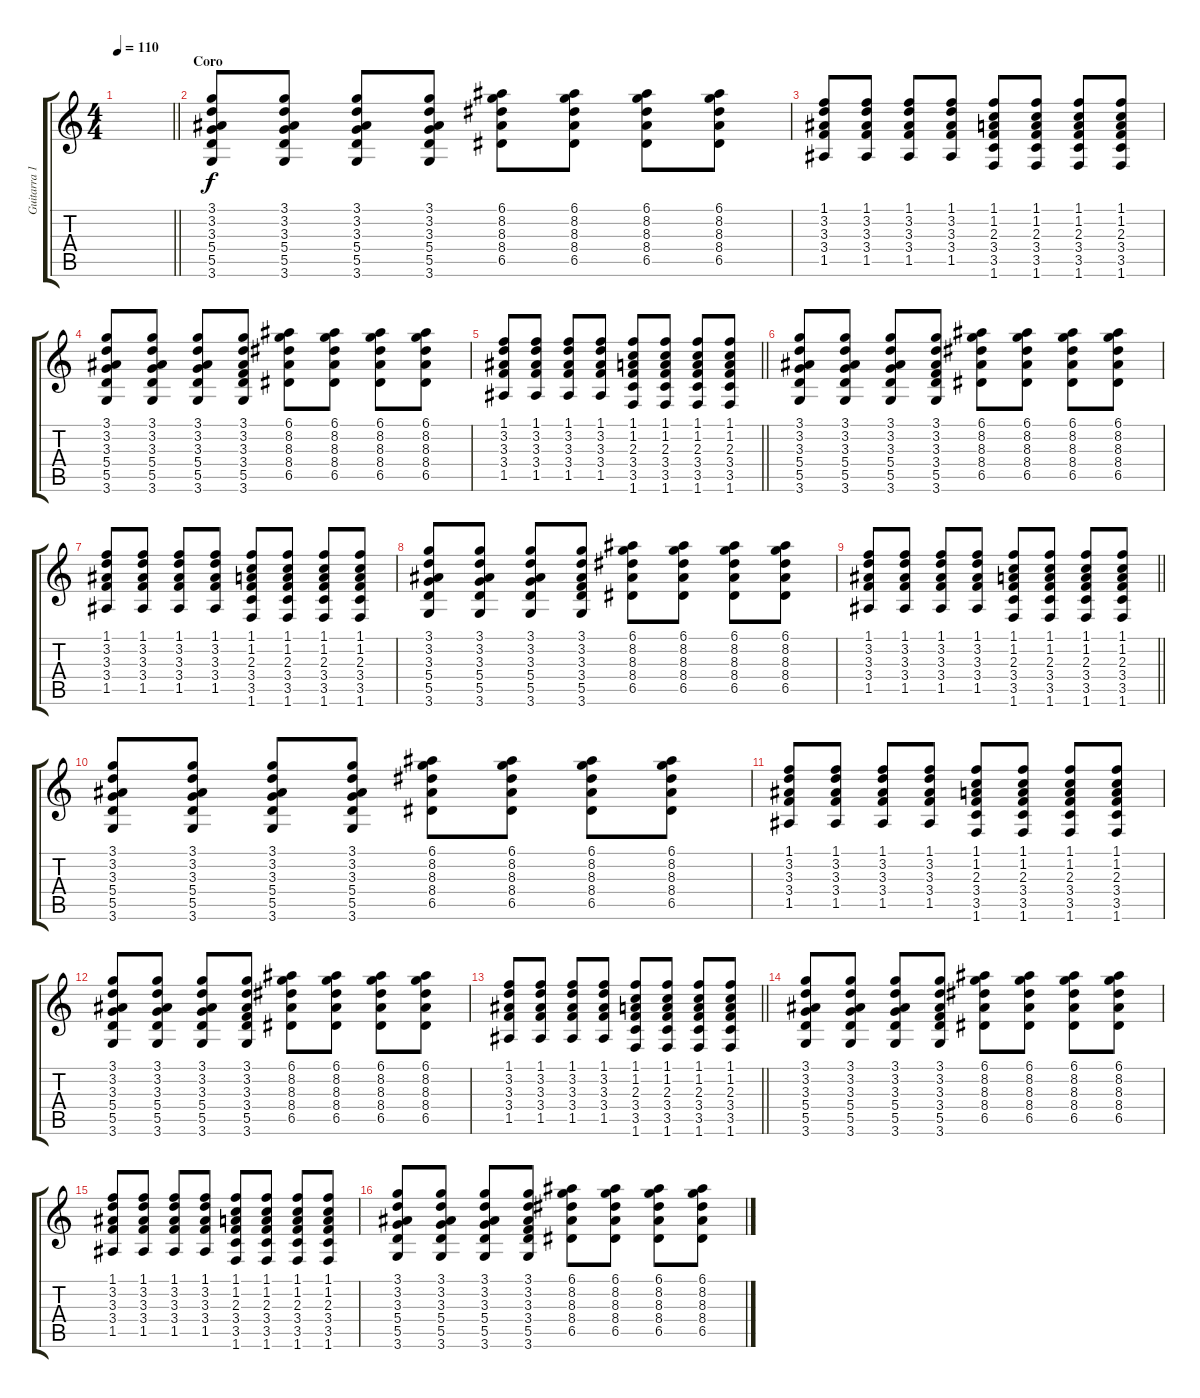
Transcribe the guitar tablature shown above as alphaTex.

\track ("Guitarra 1" "Guitarra 1") {instrument acousticguitarsteel}
\staff {score tabs}
\tuning (E4 B3 G3 D3 A2 E2) {hide}
\ts (4 4)
\tempo 110
\clef g2
\barLineRight lightlight
\ks c
|
\section ("" "Coro")
(3.1 3.2 3.3 5.4 5.5 3.6).8 (3.1 3.2 3.3 5.4 5.5 3.6).8 (3.1 3.2 3.3 5.4 5.5 3.6).8 (3.1 3.2 3.3 5.4 5.5 3.6).8 (6.1 8.2 8.3 8.4 6.5).8 (6.1 8.2 8.3 8.4 6.5).8 (6.1 8.2 8.3 8.4 6.5).8 (6.1 8.2 8.3 8.4 6.5).8 |
(1.1 3.2 3.3 3.4 1.5).8 (1.1 3.2 3.3 3.4 1.5).8 (1.1 3.2 3.3 3.4 1.5).8 (1.1 3.2 3.3 3.4 1.5).8 (1.1 1.2 2.3 3.4 3.5 1.6).8 (1.1 1.2 2.3 3.4 3.5 1.6).8 (1.1 1.2 2.3 3.4 3.5 1.6).8 (1.1 1.2 2.3 3.4 3.5 1.6).8 |
(3.1 3.2 3.3 5.4 5.5 3.6).8 (3.1 3.2 3.3 5.4 5.5 3.6).8 (3.1 3.2 3.3 5.4 5.5 3.6).8 (3.1 3.2 3.3 3.4 5.5 3.6).8 (6.1 8.2 8.3 8.4 6.5).8 (6.1 8.2 8.3 8.4 6.5).8 (6.1 8.2 8.3 8.4 6.5).8 (6.1 8.2 8.3 8.4 6.5).8 |
\barLineRight lightlight
(1.1 3.2 3.3 3.4 1.5).8 (1.1 3.2 3.3 3.4 1.5).8 (1.1 3.2 3.3 3.4 1.5).8 (1.1 3.2 3.3 3.4 1.5).8 (1.1 1.2 2.3 3.4 3.5 1.6).8 (1.1 1.2 2.3 3.4 3.5 1.6).8 (1.1 1.2 2.3 3.4 3.5 1.6).8 (1.1 1.2 2.3 3.4 3.5 1.6).8 |
\section ("" "")
(3.1 3.2 3.3 5.4 5.5 3.6).8 (3.1 3.2 3.3 5.4 5.5 3.6).8 (3.1 3.2 3.3 5.4 5.5 3.6).8 (3.1 3.2 3.3 3.4 5.5 3.6).8 (6.1 8.2 8.3 8.4 6.5).8 (6.1 8.2 8.3 8.4 6.5).8 (6.1 8.2 8.3 8.4 6.5).8 (6.1 8.2 8.3 8.4 6.5).8 |
(1.1 3.2 3.3 3.4 1.5).8 (1.1 3.2 3.3 3.4 1.5).8 (1.1 3.2 3.3 3.4 1.5).8 (1.1 3.2 3.3 3.4 1.5).8 (1.1 1.2 2.3 3.4 3.5 1.6).8 (1.1 1.2 2.3 3.4 3.5 1.6).8 (1.1 1.2 2.3 3.4 3.5 1.6).8 (1.1 1.2 2.3 3.4 3.5 1.6).8 |
(3.1 3.2 3.3 5.4 5.5 3.6).8 (3.1 3.2 3.3 5.4 5.5 3.6).8 (3.1 3.2 3.3 5.4 5.5 3.6).8 (3.1 3.2 3.3 3.4 5.5 3.6).8 (6.1 8.2 8.3 8.4 6.5).8 (6.1 8.2 8.3 8.4 6.5).8 (6.1 8.2 8.3 8.4 6.5).8 (6.1 8.2 8.3 8.4 6.5).8 |
\barLineRight lightlight
(1.1 3.2 3.3 3.4 1.5).8 (1.1 3.2 3.3 3.4 1.5).8 (1.1 3.2 3.3 3.4 1.5).8 (1.1 3.2 3.3 3.4 1.5).8 (1.1 1.2 2.3 3.4 3.5 1.6).8 (1.1 1.2 2.3 3.4 3.5 1.6).8 (1.1 1.2 2.3 3.4 3.5 1.6).8 (1.1 1.2 2.3 3.4 3.5 1.6).8 |
\section ("" "")
(3.1 3.2 3.3 5.4 5.5 3.6).8 (3.1 3.2 3.3 5.4 5.5 3.6).8 (3.1 3.2 3.3 5.4 5.5 3.6).8 (3.1 3.2 3.3 5.4 5.5 3.6).8 (6.1 8.2 8.3 8.4 6.5).8 (6.1 8.2 8.3 8.4 6.5).8 (6.1 8.2 8.3 8.4 6.5).8 (6.1 8.2 8.3 8.4 6.5).8 |
(1.1 3.2 3.3 3.4 1.5).8 (1.1 3.2 3.3 3.4 1.5).8 (1.1 3.2 3.3 3.4 1.5).8 (1.1 3.2 3.3 3.4 1.5).8 (1.1 1.2 2.3 3.4 3.5 1.6).8 (1.1 1.2 2.3 3.4 3.5 1.6).8 (1.1 1.2 2.3 3.4 3.5 1.6).8 (1.1 1.2 2.3 3.4 3.5 1.6).8 |
(3.1 3.2 3.3 5.4 5.5 3.6).8 (3.1 3.2 3.3 5.4 5.5 3.6).8 (3.1 3.2 3.3 5.4 5.5 3.6).8 (3.1 3.2 3.3 3.4 5.5 3.6).8 (6.1 8.2 8.3 8.4 6.5).8 (6.1 8.2 8.3 8.4 6.5).8 (6.1 8.2 8.3 8.4 6.5).8 (6.1 8.2 8.3 8.4 6.5).8 |
\barLineRight lightlight
(1.1 3.2 3.3 3.4 1.5).8 (1.1 3.2 3.3 3.4 1.5).8 (1.1 3.2 3.3 3.4 1.5).8 (1.1 3.2 3.3 3.4 1.5).8 (1.1 1.2 2.3 3.4 3.5 1.6).8 (1.1 1.2 2.3 3.4 3.5 1.6).8 (1.1 1.2 2.3 3.4 3.5 1.6).8 (1.1 1.2 2.3 3.4 3.5 1.6).8 |
\section ("" "")
(3.1 3.2 3.3 5.4 5.5 3.6).8 (3.1 3.2 3.3 5.4 5.5 3.6).8 (3.1 3.2 3.3 5.4 5.5 3.6).8 (3.1 3.2 3.3 3.4 5.5 3.6).8 (6.1 8.2 8.3 8.4 6.5).8 (6.1 8.2 8.3 8.4 6.5).8 (6.1 8.2 8.3 8.4 6.5).8 (6.1 8.2 8.3 8.4 6.5).8 |
(1.1 3.2 3.3 3.4 1.5).8 (1.1 3.2 3.3 3.4 1.5).8 (1.1 3.2 3.3 3.4 1.5).8 (1.1 3.2 3.3 3.4 1.5).8 (1.1 1.2 2.3 3.4 3.5 1.6).8 (1.1 1.2 2.3 3.4 3.5 1.6).8 (1.1 1.2 2.3 3.4 3.5 1.6).8 (1.1 1.2 2.3 3.4 3.5 1.6).8 |
(3.1 3.2 3.3 5.4 5.5 3.6).8 (3.1 3.2 3.3 5.4 5.5 3.6).8 (3.1 3.2 3.3 5.4 5.5 3.6).8 (3.1 3.2 3.3 3.4 5.5 3.6).8 (6.1 8.2 8.3 8.4 6.5).8 (6.1 8.2 8.3 8.4 6.5).8 (6.1 8.2 8.3 8.4 6.5).8 (6.1 8.2 8.3 8.4 6.5).8
